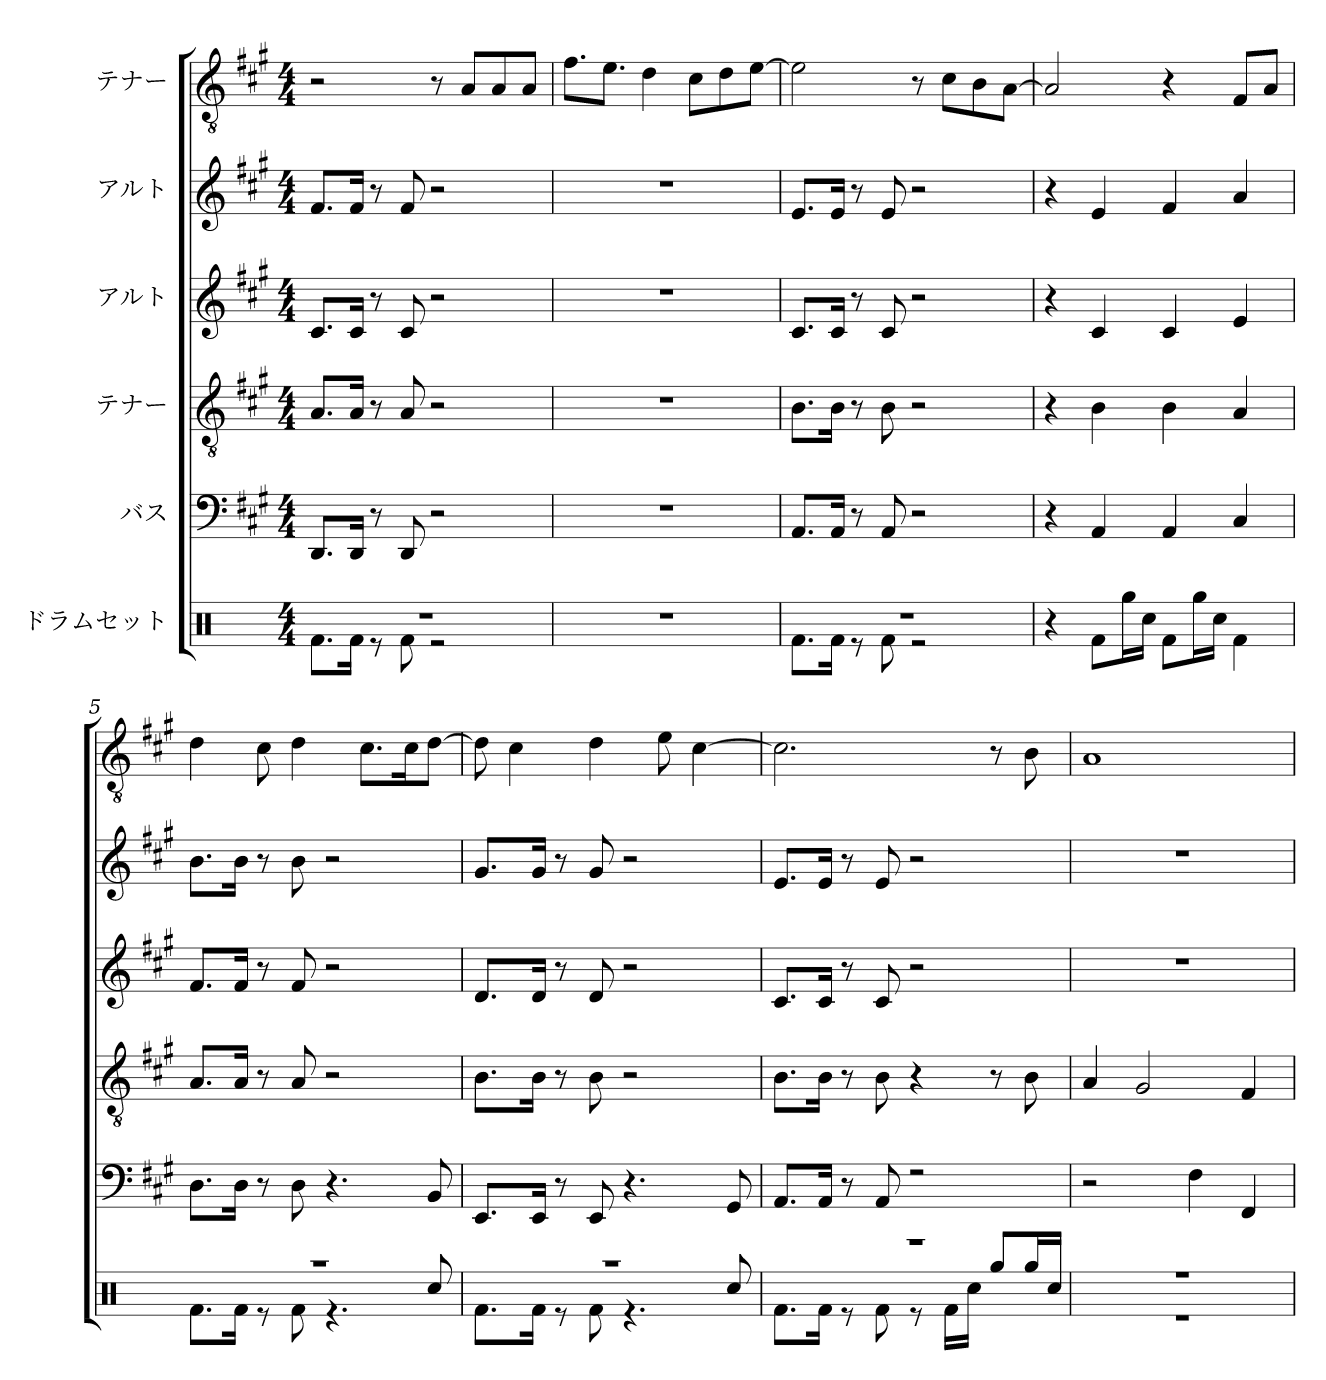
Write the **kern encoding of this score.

**kern	**kern	**kern	**kern	**kern	**kern
*part6	*part5	*part4	*part3	*part2	*part1
*staff6	*staff5	*staff4	*staff3	*staff2	*staff1
*I"ドラムセット	*I"バス	*I"テナー	*I"アルト	*I"アルト	*I"テナー
*clefX	*clefF4	*clefGv2	*clefG2	*clefG2	*clefGv2
*k[]	*k[f#c#g#]	*k[f#c#g#]	*k[f#c#g#]	*k[f#c#g#]	*k[f#c#g#]
*M4/4	*M4/4	*M4/4	*M4/4	*M4/4	*M4/4
*MM136	*MM136	*MM136	*MM136	*MM136	*MM136
=1	=1	=1	=1	=1	=1
*^	*	*	*	*	*
1r	8.Rf\L	8.DDL	8.AL	8.c#L	8.f#L	2r
.	16Rf\Jk	16DDJk	16AJk	16c#Jk	16f#Jk	.
.	8r	8r	8r	8r	8r	.
.	8Rf\	8DD	8A	8c#	8f#	.
.	2r	2r	2r	2r	2r	8r
.	.	.	.	.	.	8AL
.	.	.	.	.	.	8A
.	.	.	.	.	.	8AJ
*v	*v	*	*	*	*	*
=2	=2	=2	=2	=2	=2
1r	1r	1r	1r	1r	8.f#L
.	.	.	.	.	8.eJ
.	.	.	.	.	4d
.	.	.	.	.	8c#L
.	.	.	.	.	8d
.	.	.	.	.	[8eJ
=3	=3	=3	=3	=3	=3
*^	*	*	*	*	*
1r	8.Rf\L	8.AAL	8.BL	8.c#L	8.eL	2e]
.	16Rf\Jk	16AAJk	16BJk	16c#Jk	16eJk	.
.	8r	8r	8r	8r	8r	.
.	8Rf\	8AA	8B	8c#	8e	.
.	2r	2r	2r	2r	2r	8r
.	.	.	.	.	.	8c#L
.	.	.	.	.	.	8B
.	.	.	.	.	.	[8AJ
*v	*v	*	*	*	*	*
=4	=4	=4	=4	=4	=4
4r	4r	4r	4r	4r	2A]
8Rf\L	4AA	4B	4c#	4e	.
16Rgg\L	.	.	.	.	.
16Rcc\JJ	.	.	.	.	.
8Rf\L	4AA	4B	4c#	4f#	4r
16Rgg\L	.	.	.	.	.
16Rcc\JJ	.	.	.	.	.
4Rf\	4C#	4A	4e	4a	8F#L
.	.	.	.	.	8AJ
=5	=5	=5	=5	=5	=5
*^	*	*	*	*	*
1r	8.Rf\L	8.DL	8.AL	8.f#L	8.bL	4d
.	16Rf\Jk	16DJk	16AJk	16f#Jk	16bJk	.
.	8r	8r	8r	8r	8r	8c#
.	8Rf\	8D	8A	8f#	8b	4d
.	4.r	4.r	2r	2r	2r	.
.	.	.	.	.	.	8.c#L
.	.	.	.	.	.	16c#K
.	8Rcc/	8BB	.	.	.	[8dJ
=6	=6	=6	=6	=6	=6	=6
1r	8.Rf\L	8.EEL	8.BL	8.dL	8.g#L	8d]
.	.	.	.	.	.	4c#
.	16Rf\Jk	16EEJk	16BJk	16dJk	16g#Jk	.
.	8r	8r	8r	8r	8r	.
.	8Rf\	8EE	8B	8d	8g#	4d
.	4.r	4.r	2r	2r	2r	.
.	.	.	.	.	.	8e
.	.	.	.	.	.	[4c#
.	8Rcc/	8GG#	.	.	.	.
=7	=7	=7	=7	=7	=7	=7
1r	8.Rf\L	8.AAL	8.BL	8.c#L	8.eL	2.c#]
.	16Rf\Jk	16AAJk	16BJk	16c#Jk	16eJk	.
.	8r	8r	8r	8r	8r	.
.	8Rf\	8AA	8B	8c#	8e	.
.	8r	2rF	4r	2r	2r	.
.	16Rf\LL	.	.	.	.	.
.	16Rcc\JJ	.	.	.	.	.
.	8Rgg/L	.	8r	.	.	8r
.	16Rgg/L	.	8B	.	.	8B
.	16Rcc/JJ	.	.	.	.	.
=8	=8	=8	=8	=8	=8	=8
1r	1r	2r	4A	1r	1r	1A
.	.	.	2G#	.	.	.
.	.	4F#	.	.	.	.
.	.	4FF#	4F#	.	.	.
*v	*v	*	*	*	*	*
=	=	=	=	=	=
*-	*-	*-	*-	*-	*-
